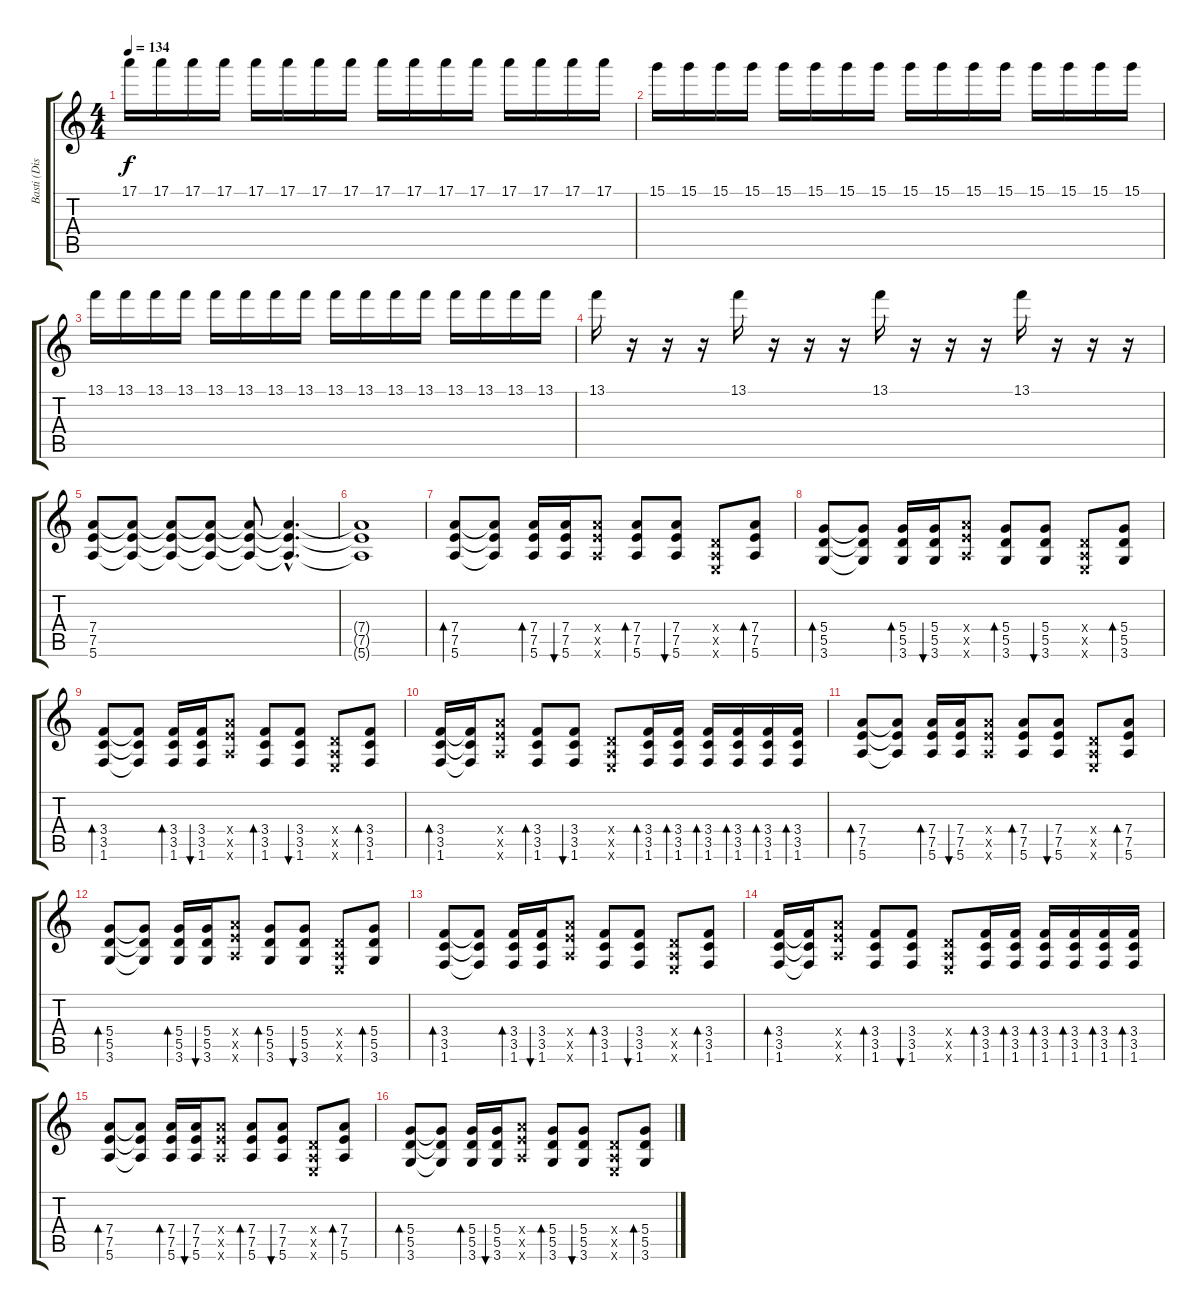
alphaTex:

\track ("Basti (Dist.-Guitar)" "Basti (Dis") {instrument distortionguitar}
\staff {score tabs}
\tuning (E4 B3 G3 D3 A2 E2) {hide}
\ts (4 4)
\tempo 134
\clef g2
\ks c
17.1.16{dy f} 17.1.16 17.1.16 17.1.16 17.1.16 17.1.16 17.1.16 17.1.16 17.1.16 17.1.16 17.1.16 17.1.16 17.1.16 17.1.16 17.1.16 17.1.16 |
15.1.16 15.1.16 15.1.16 15.1.16 15.1.16 15.1.16 15.1.16 15.1.16 15.1.16 15.1.16 15.1.16 15.1.16 15.1.16 15.1.16 15.1.16 15.1.16 |
13.1.16 13.1.16 13.1.16 13.1.16 13.1.16 13.1.16 13.1.16 13.1.16 13.1.16 13.1.16 13.1.16 13.1.16 13.1.16 13.1.16 13.1.16 13.1.16 |
13.1.16 r.16 r.16 r.16 13.1.16 r.16 r.16 r.16 13.1.16 r.16 r.16 r.16 13.1.16 r.16 r.16 r.16 |
(7.4 7.5 5.6).8 (7.4{t} 7.5{t} 5.6{t}).8 (7.4{t} 7.5{t} 5.6{t}).8 (7.4{t} 7.5{t} 5.6{t}).8 (7.4{t} 7.5{t} 5.6{t}).8 (7.4{hac t} 7.5{hac t} 5.6{hac t}).4{d} |
(7.4{t} 7.5{t} 5.6{t}).1 |
(7.4 7.5 5.6).8{bd 30 instrument distortionguitar} (7.4{t} 7.5{t} 5.6{t}).8 (7.4 7.5 5.6).16{bd 30} (7.4 7.5 5.6).16{bu 30} (7.4{x} 7.5{x} 5.6{x}).8 (7.4 7.5 5.6).8{bd 30} (7.4 7.5 5.6).8{bu 30} (0.4{x} 0.5{x} 0.6{x}).8 (7.4 7.5 5.6).8{bd 30} |
(5.4 5.5 3.6).8{bd 30} (5.4{t} 5.5{t} 3.6{t}).8 (5.4 5.5 3.6).16{bd 30} (5.4 5.5 3.6).16{bu 30} (7.4{x} 7.5{x} 5.6{x}).8 (5.4 5.5 3.6).8{bd 30} (5.4 5.5 3.6).8{bu 30} (0.4{x} 0.5{x} 0.6{x}).8 (5.4 5.5 3.6).8{bd 30} |
(3.4 3.5 1.6).8{bd 30} (3.4{t} 3.5{t} 1.6{t}).8 (3.4 3.5 1.6).16{bd 30} (3.4 3.5 1.6).16{bu 30} (7.4{x} 7.5{x} 5.6{x}).8 (3.4 3.5 1.6).8{bd 30} (3.4 3.5 1.6).8{bu 30} (0.4{x} 0.5{x} 0.6{x}).8 (3.4 3.5 1.6).8{bd 30} |
(3.4 3.5 1.6).16{bd 30} (3.4{t} 3.5{t} 1.6{t}).16 (7.4{x} 7.5{x} 5.6{x}).8 (3.4 3.5 1.6).8{bd 30} (3.4 3.5 1.6).8{bu 30} (0.4{x} 0.5{x} 0.6{x}).8 (3.4 3.5 1.6).16{bd 30} (3.4 3.5 1.6).16{bd 30} (3.4 3.5 1.6).16{bd 30} (3.4 3.5 1.6).16{bd 30} (3.4 3.5 1.6).16{bd 30} (3.4 3.5 1.6).16{bd 30} |
(7.4 7.5 5.6).8{bd 30} (7.4{t} 7.5{t} 5.6{t}).8 (7.4 7.5 5.6).16{bd 30} (7.4 7.5 5.6).16{bu 30} (7.4{x} 7.5{x} 5.6{x}).8 (7.4 7.5 5.6).8{bd 30} (7.4 7.5 5.6).8{bu 30} (0.4{x} 0.5{x} 0.6{x}).8 (7.4 7.5 5.6).8{bd 30} |
(5.4 5.5 3.6).8{bd 30} (5.4{t} 5.5{t} 3.6{t}).8 (5.4 5.5 3.6).16{bd 30} (5.4 5.5 3.6).16{bu 30} (7.4{x} 7.5{x} 5.6{x}).8 (5.4 5.5 3.6).8{bd 30} (5.4 5.5 3.6).8{bu 30} (0.4{x} 0.5{x} 0.6{x}).8 (5.4 5.5 3.6).8{bd 30} |
(3.4 3.5 1.6).8{bd 30} (3.4{t} 3.5{t} 1.6{t}).8 (3.4 3.5 1.6).16{bd 30} (3.4 3.5 1.6).16{bu 30} (7.4{x} 7.5{x} 5.6{x}).8 (3.4 3.5 1.6).8{bd 30} (3.4 3.5 1.6).8{bu 30} (0.4{x} 0.5{x} 0.6{x}).8 (3.4 3.5 1.6).8{bd 30} |
(3.4 3.5 1.6).16{bd 30} (3.4{t} 3.5{t} 1.6{t}).16 (7.4{x} 7.5{x} 5.6{x}).8 (3.4 3.5 1.6).8{bd 30} (3.4 3.5 1.6).8{bu 30} (0.4{x} 0.5{x} 0.6{x}).8 (3.4 3.5 1.6).16{bd 30} (3.4 3.5 1.6).16{bd 30} (3.4 3.5 1.6).16{bd 30} (3.4 3.5 1.6).16{bd 30} (3.4 3.5 1.6).16{bd 30} (3.4 3.5 1.6).16{bd 30} |
(7.4 7.5 5.6).8{bd 30} (7.4{t} 7.5{t} 5.6{t}).8 (7.4 7.5 5.6).16{bd 30} (7.4 7.5 5.6).16{bu 30} (7.4{x} 7.5{x} 5.6{x}).8 (7.4 7.5 5.6).8{bd 30} (7.4 7.5 5.6).8{bu 30} (0.4{x} 0.5{x} 0.6{x}).8 (7.4 7.5 5.6).8{bd 30} |
(5.4 5.5 3.6).8{bd 30} (5.4{t} 5.5{t} 3.6{t}).8 (5.4 5.5 3.6).16{bd 30} (5.4 5.5 3.6).16{bu 30} (7.4{x} 7.5{x} 5.6{x}).8 (5.4 5.5 3.6).8{bd 30} (5.4 5.5 3.6).8{bu 30} (0.4{x} 0.5{x} 0.6{x}).8 (5.4 5.5 3.6).8{bd 30}
